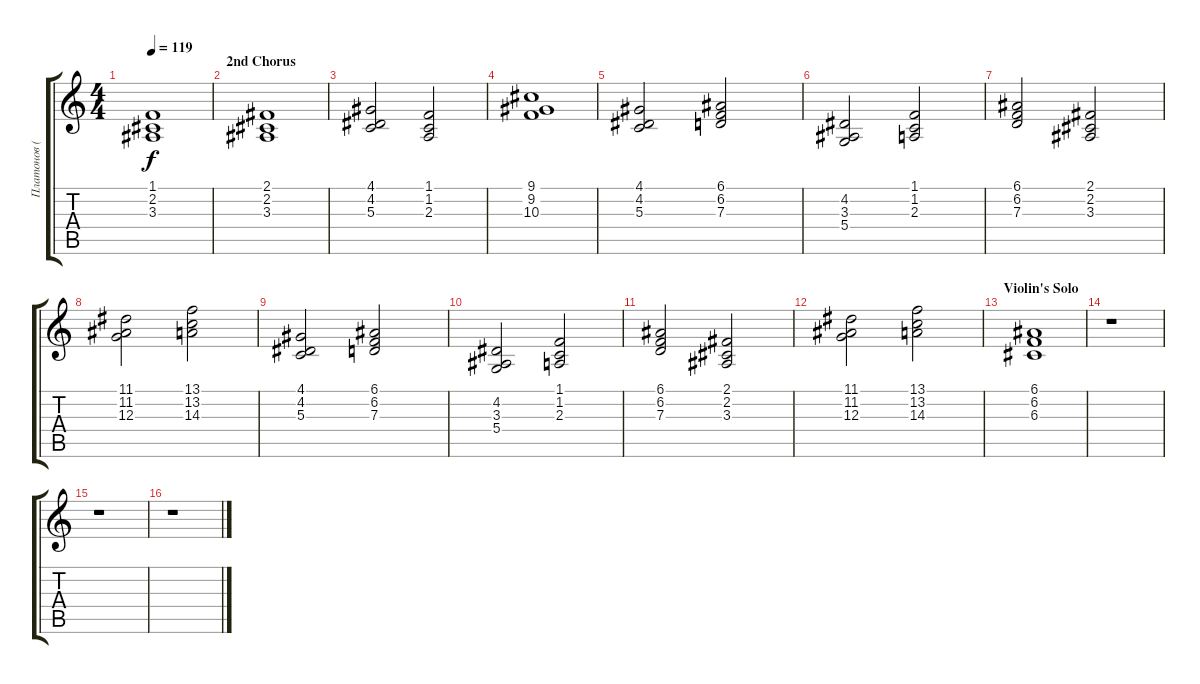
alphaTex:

\track ("Платонов (Клавиш. 2)" "Платонов (") {instrument stringensemble1}
\staff {score tabs}
\tuning (E4 B3 G3 D3 A2 E2) {hide}
\ts (4 4)
\tempo 119
\clef g2
\ks c
(1.1 2.2 3.3).1{dy f} |
\section ("" "2nd Chorus")
(2.1 2.2 3.3).1 |
(4.1 4.2 5.3).2 (1.1 1.2 2.3).2 |
(9.1 9.2 10.3).1 |
(4.1 4.2 5.3).2 (6.1 6.2 7.3).2 |
(4.2 3.3 5.4).2 (1.1 1.2 2.3).2 |
(6.1 6.2 7.3).2 (2.1 2.2 3.3).2 |
(11.1 11.2 12.3).2 (13.1 13.2 14.3).2 |
(4.1 4.2 5.3).2 (6.1 6.2 7.3).2 |
(4.2 3.3 5.4).2 (1.1 1.2 2.3).2 |
(6.1 6.2 7.3).2 (2.1 2.2 3.3).2 |
(11.1 11.2 12.3).2 (13.1 13.2 14.3).2 |
\section ("" "Violin's Solo")
(6.1 6.2 6.3).1 |
r.1 |
r.1 |
r.1
